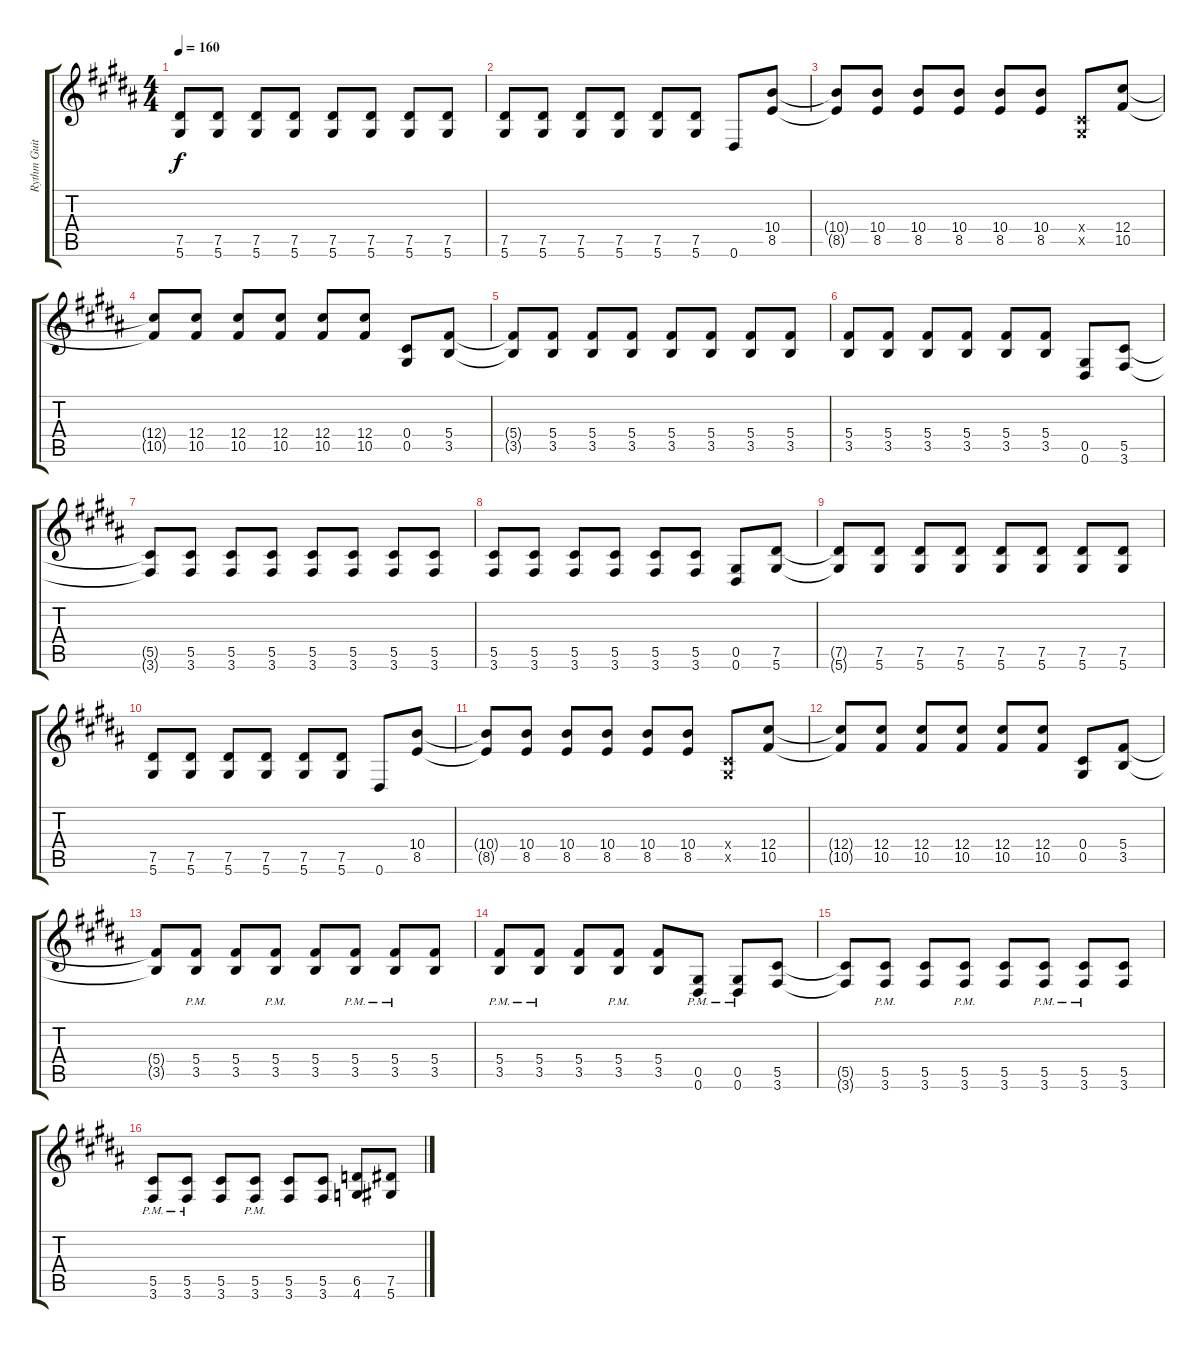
\track ("Rythm Guitar" "Rythm Guit") {instrument overdrivenguitar}
\staff {score tabs}
\tuning (Eb4 Bb3 Gb3 Db3 Ab2 Eb2) {hide}
\ts (4 4)
\tempo 160
\clef g2
\ks b
(7.5{t} 5.6{t}).8{dy f} (7.5 5.6).8 (7.5 5.6).8 (7.5 5.6).8 (7.5 5.6).8 (7.5 5.6).8 (7.5 5.6).8 (7.5 5.6).8 |
(7.5 5.6).8 (7.5 5.6).8 (7.5 5.6).8 (7.5 5.6).8 (7.5 5.6).8 (7.5 5.6).8 0.6.8 (10.4 8.5).8 |
(10.4{t} 8.5{t}).8 (10.4 8.5).8 (10.4 8.5).8 (10.4 8.5).8 (10.4 8.5).8 (10.4 8.5).8 (0.4{x} 0.5{x}).8 (12.4 10.5).8 |
(12.4{t} 10.5{t}).8 (12.4 10.5).8 (12.4 10.5).8 (12.4 10.5).8 (12.4 10.5).8 (12.4 10.5).8 (0.4 0.5).8 (5.4 3.5).8 |
(5.4{t} 3.5{t}).8 (5.4 3.5).8 (5.4 3.5).8 (5.4 3.5).8 (5.4 3.5).8 (5.4 3.5).8 (5.4 3.5).8 (5.4 3.5).8 |
(5.4 3.5).8 (5.4 3.5).8 (5.4 3.5).8 (5.4 3.5).8 (5.4 3.5).8 (5.4 3.5).8 (0.5 0.6).8 (5.5 3.6).8 |
(5.5{t} 3.6{t}).8 (5.5 3.6).8 (5.5 3.6).8 (5.5 3.6).8 (5.5 3.6).8 (5.5 3.6).8 (5.5 3.6).8 (5.5 3.6).8 |
(5.5 3.6).8 (5.5 3.6).8 (5.5 3.6).8 (5.5 3.6).8 (5.5 3.6).8 (5.5 3.6).8 (0.5 0.6).8 (7.5 5.6).8 |
(7.5{t} 5.6{t}).8 (7.5 5.6).8 (7.5 5.6).8 (7.5 5.6).8 (7.5 5.6).8 (7.5 5.6).8 (7.5 5.6).8 (7.5 5.6).8 |
(7.5 5.6).8 (7.5 5.6).8 (7.5 5.6).8 (7.5 5.6).8 (7.5 5.6).8 (7.5 5.6).8 0.6.8 (10.4 8.5).8 |
(10.4{t} 8.5{t}).8 (10.4 8.5).8 (10.4 8.5).8 (10.4 8.5).8 (10.4 8.5).8 (10.4 8.5).8 (0.4{x} 0.5{x}).8 (12.4 10.5).8 |
(12.4{t} 10.5{t}).8 (12.4 10.5).8 (12.4 10.5).8 (12.4 10.5).8 (12.4 10.5).8 (12.4 10.5).8 (0.4 0.5).8 (5.4 3.5).8 |
(5.4{t} 3.5{t}).8 (5.4{pm} 3.5{pm}).8 (5.4 3.5).8 (5.4{pm} 3.5{pm}).8 (5.4 3.5).8 (5.4{pm} 3.5{pm}).8 (5.4{pm} 3.5{pm}).8 (5.4 3.5).8 |
(5.4{pm} 3.5{pm}).8 (5.4{pm} 3.5{pm}).8 (5.4 3.5).8 (5.4{pm} 3.5{pm}).8 (5.4 3.5).8 (0.5{pm} 0.6{pm}).8 (0.5{pm} 0.6{pm}).8 (5.5 3.6).8 |
(5.5{t} 3.6{t}).8 (5.5{pm} 3.6{pm}).8 (5.5 3.6).8 (5.5{pm} 3.6{pm}).8 (5.5 3.6).8 (5.5{pm} 3.6{pm}).8 (5.5{pm} 3.6{pm}).8 (5.5 3.6).8 |
(5.5{pm} 3.6{pm}).8 (5.5{pm} 3.6{pm}).8 (5.5 3.6).8 (5.5{pm} 3.6{pm}).8 (5.5 3.6).8 (5.5 3.6).8 (6.5 4.6).8 (7.5 5.6).8
